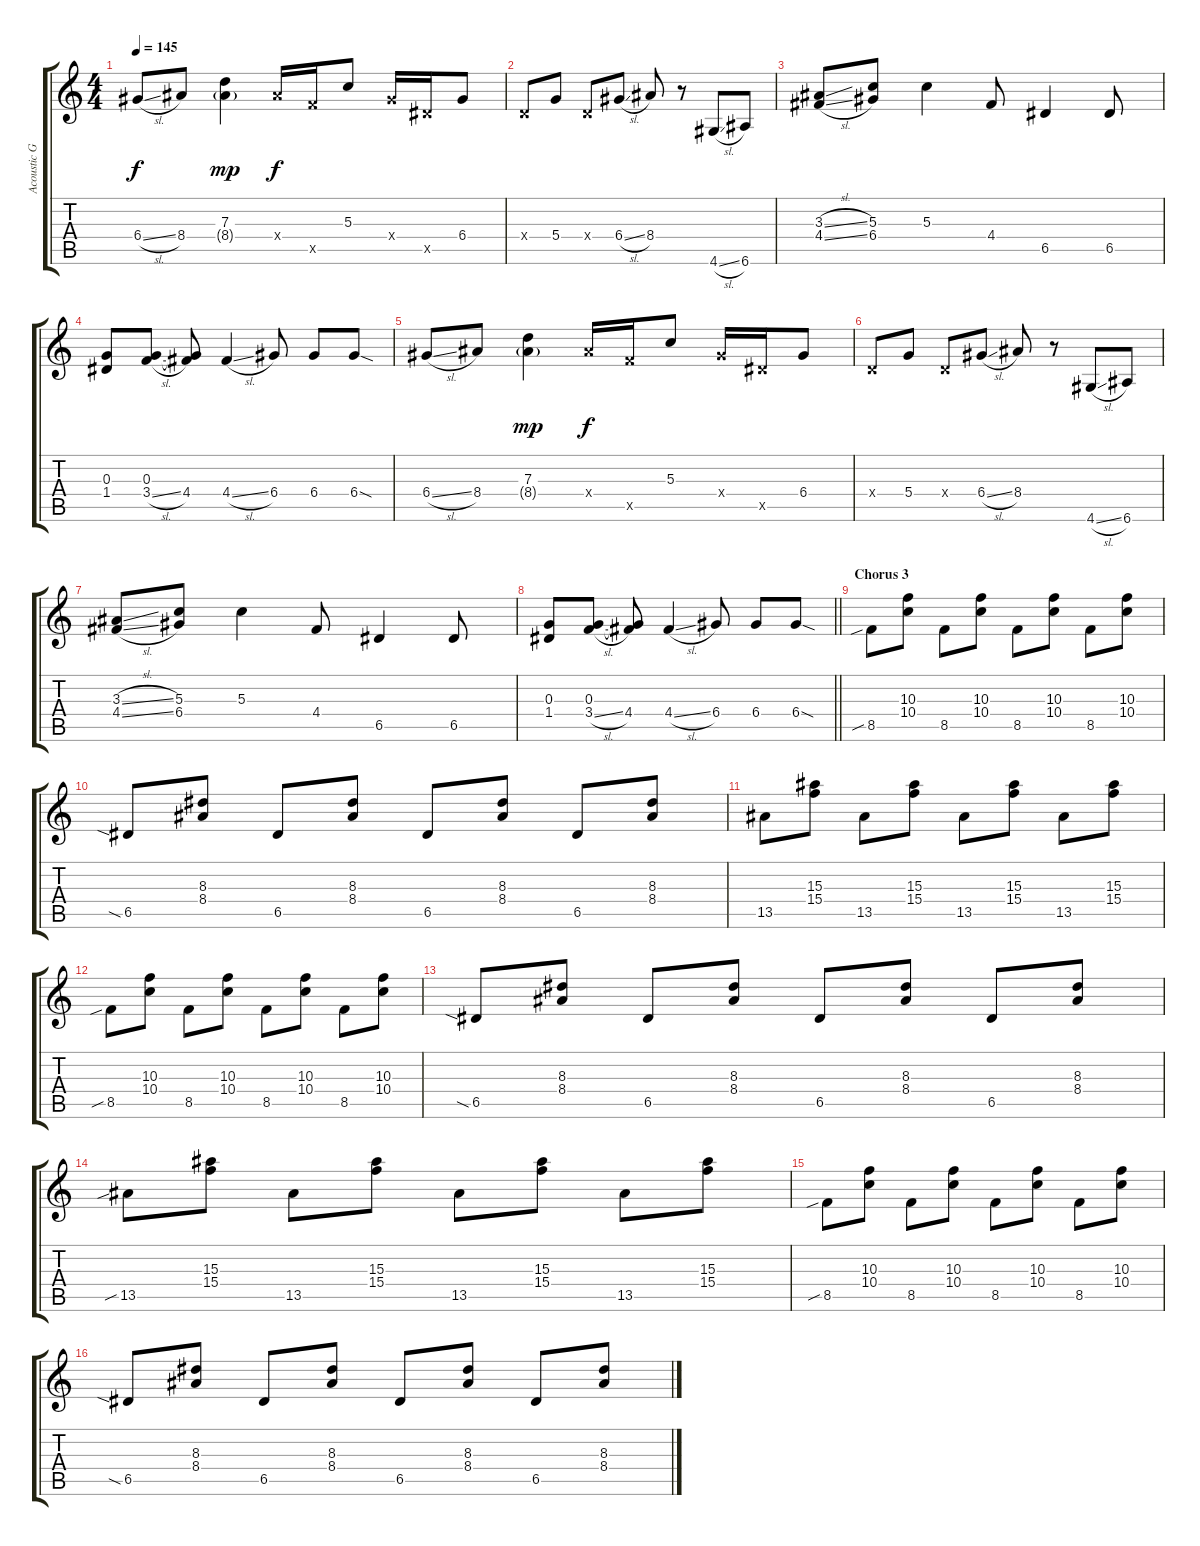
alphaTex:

\track ("Acoustic Guitar" "Acoustic G") {instrument acousticguitarsteel}
\staff {score tabs}
\tuning (E4 B3 G3 D3 A2 E2) {hide}
\ts (4 4)
\tempo 145
\clef g2
\ks c
6.4{sl}.8{dy f} 8.4.8 (7.3 8.4{g}).4{dy mp} 8.4{x}.16{dy f} 8.5{x}.16 5.3.8 6.4{x}.16 6.5{x}.16 6.4.8 |
0.4{x}.8 5.4.8 0.4{x}.8 6.4{sl}.8 8.4.8 r.8 4.6{sl}.8 6.6.8 |
(3.3{sl} 4.4{sl}).8 (5.3 6.4).8 5.3.4 4.4.8 6.5.4 6.5.8 |
(0.3 1.4).8 (0.3 3.4{sl}).8 (0.3{t} 4.4).8 4.4{sl}.4 6.4.8 6.4.8 6.4{sod}.8 |
6.4{sl}.8 8.4.8 (7.3 8.4{g}).4{dy mp} 8.4{x}.16{dy f} 8.5{x}.16 5.3.8 6.4{x}.16 6.5{x}.16 6.4.8 |
0.4{x}.8 5.4.8 0.4{x}.8 6.4{sl}.8 8.4.8 r.8 4.6{sl}.8 6.6.8 |
(3.3{sl} 4.4{sl}).8 (5.3 6.4).8 5.3.4 4.4.8 6.5.4 6.5.8 |
\barLineRight lightlight
(0.3 1.4).8 (0.3 3.4{sl}).8 (0.3{t} 4.4).8 4.4{sl}.4 6.4.8 6.4.8 6.4{sod}.8 |
\section ("" "Chorus 3")
8.5{sib}.8 (10.3 10.4).8 8.5.8 (10.3 10.4).8 8.5.8 (10.3 10.4).8 8.5.8 (10.3 10.4).8 |
6.5{sia}.8 (8.3 8.4).8 6.5.8 (8.3 8.4).8 6.5.8 (8.3 8.4).8 6.5.8 (8.3 8.4).8 |
13.5.8 (15.3 15.4).8 13.5.8 (15.3 15.4).8 13.5.8 (15.3 15.4).8 13.5.8 (15.3 15.4).8 |
8.5{sib}.8 (10.3 10.4).8 8.5.8 (10.3 10.4).8 8.5.8 (10.3 10.4).8 8.5.8 (10.3 10.4).8 |
6.5{sia}.8 (8.3 8.4).8 6.5.8 (8.3 8.4).8 6.5.8 (8.3 8.4).8 6.5.8 (8.3 8.4).8 |
13.5{sib}.8 (15.3 15.4).8 13.5.8 (15.3 15.4).8 13.5.8 (15.3 15.4).8 13.5.8 (15.3 15.4).8 |
8.5{sib}.8 (10.3 10.4).8 8.5.8 (10.3 10.4).8 8.5.8 (10.3 10.4).8 8.5.8 (10.3 10.4).8 |
6.5{sia}.8 (8.3 8.4).8 6.5.8 (8.3 8.4).8 6.5.8 (8.3 8.4).8 6.5.8 (8.3 8.4).8
